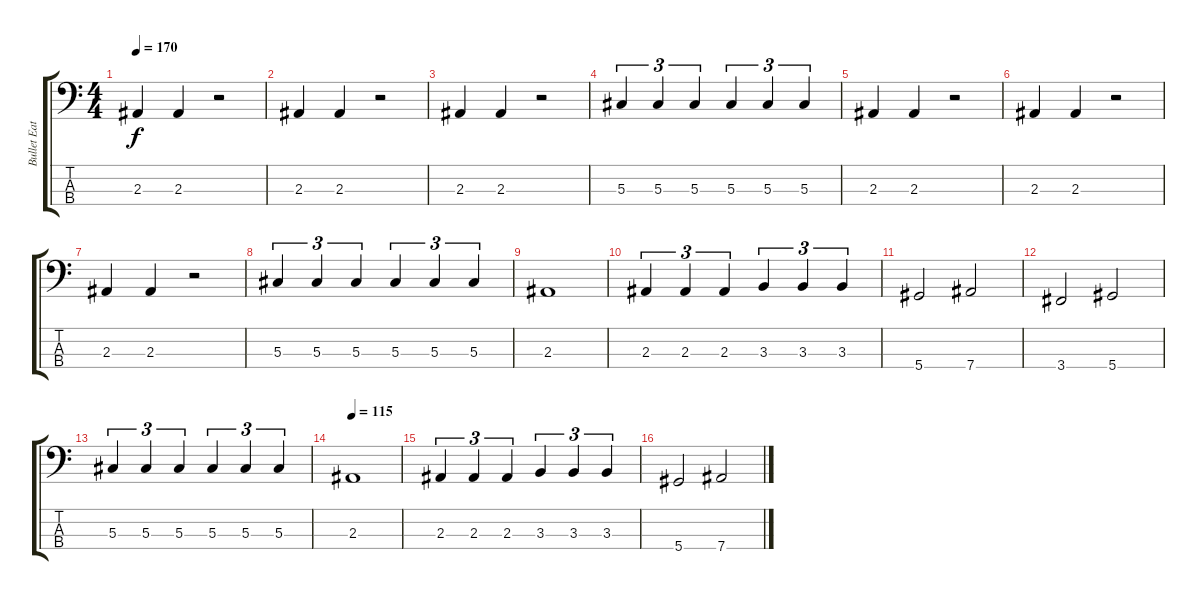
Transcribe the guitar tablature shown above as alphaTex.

\track ("Bullet Eater" "Bullet Eat") {instrument electricbasspick}
\staff {score tabs}
\tuning (Gb2 Db2 Ab1 Eb1) {hide}
\ts (4 4)
\tempo 170
\clef f4
\ks c
2.3.4{dy f} 2.3.4 r.2 |
2.3.4 2.3.4 r.2 |
2.3.4 2.3.4 r.2 |
5.3.4{tu (3 2)} 5.3.4{tu (3 2)} 5.3.4{tu (3 2)} 5.3.4{tu (3 2)} 5.3.4{tu (3 2)} 5.3.4{tu (3 2)} |
2.3.4 2.3.4 r.2 |
2.3.4 2.3.4 r.2 |
2.3.4 2.3.4 r.2 |
5.3.4{tu (3 2)} 5.3.4{tu (3 2)} 5.3.4{tu (3 2)} 5.3.4{tu (3 2)} 5.3.4{tu (3 2)} 5.3.4{tu (3 2)} |
2.3.1 |
2.3.4{tu (3 2)} 2.3.4{tu (3 2)} 2.3.4{tu (3 2)} 3.3.4{tu (3 2)} 3.3.4{tu (3 2)} 3.3.4{tu (3 2)} |
5.4.2 7.4.2 |
3.4.2 5.4.2 |
5.3.4{tu (3 2)} 5.3.4{tu (3 2)} 5.3.4{tu (3 2)} 5.3.4{tu (3 2)} 5.3.4{tu (3 2)} 5.3.4{tu (3 2)} |
\tempo 115
2.3.1 |
2.3.4{tu (3 2)} 2.3.4{tu (3 2)} 2.3.4{tu (3 2)} 3.3.4{tu (3 2)} 3.3.4{tu (3 2)} 3.3.4{tu (3 2)} |
5.4.2 7.4.2
